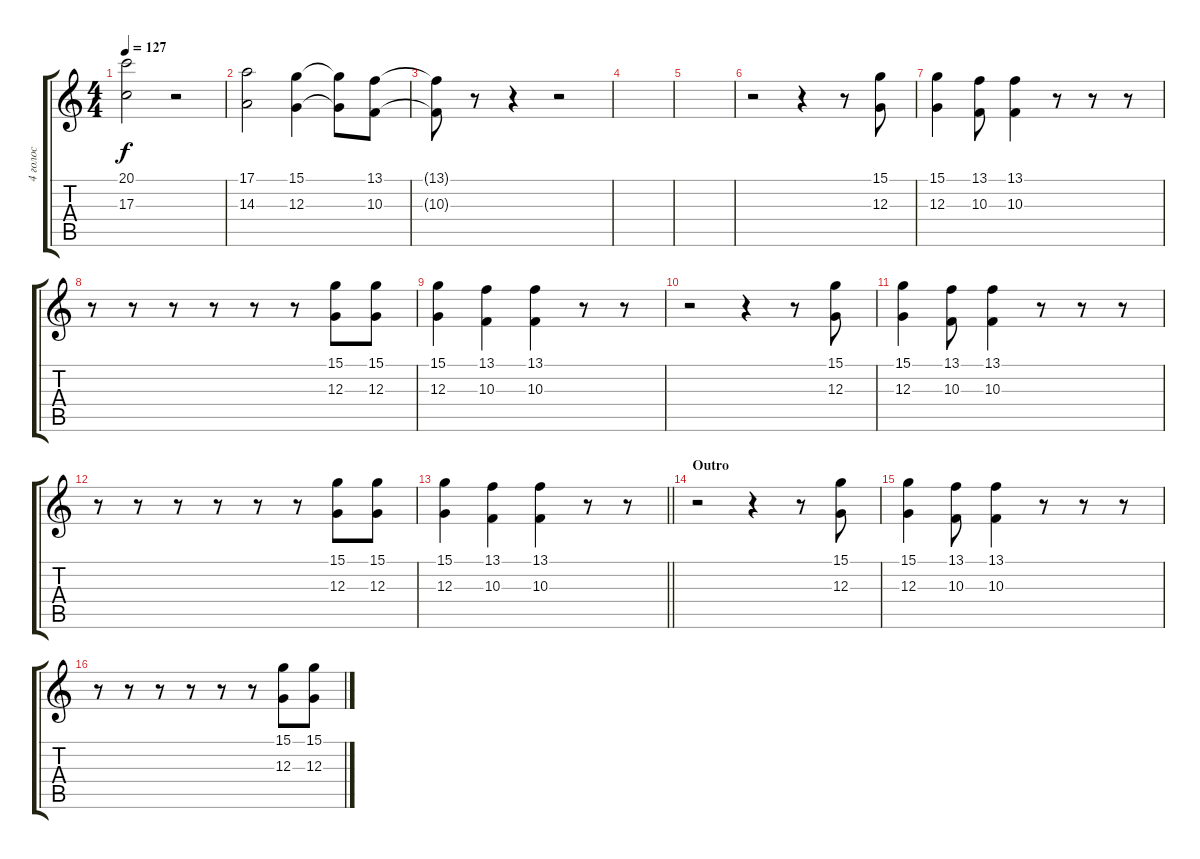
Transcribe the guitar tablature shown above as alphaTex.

\track ("4 голос" "4 голос") {instrument oboe}
\staff {score tabs}
\tuning (E4 B3 G3 D3 A2 E2) {hide}
\ts (4 4)
\tempo 127
\clef g2
\ks c
(20.1 17.3).2{dy f} r.2 |
(17.1 14.3).2 (15.1 12.3).4 (15.1{t} 12.3{t}).8 (13.1 10.3).8 |
(13.1{t} 10.3{t}).8 r.8 r.4 r.2 |
|
|
r.2 r.4 r.8 (15.1 12.3).8 |
(15.1 12.3).4 (13.1 10.3).8 (13.1 10.3).4 r.8 r.8 r.8 |
r.8 r.8 r.8 r.8 r.8 r.8 (15.1 12.3).8 (15.1 12.3).8 |
(15.1 12.3).4 (13.1 10.3).4 (13.1 10.3).4 r.8 r.8 |
r.2 r.4 r.8 (15.1 12.3).8 |
(15.1 12.3).4 (13.1 10.3).8 (13.1 10.3).4 r.8 r.8 r.8 |
r.8 r.8 r.8 r.8 r.8 r.8 (15.1 12.3).8 (15.1 12.3).8 |
\barLineRight lightlight
(15.1 12.3).4 (13.1 10.3).4 (13.1 10.3).4 r.8 r.8 |
\section ("" "Outro")
r.2 r.4 r.8 (15.1 12.3).8 |
(15.1 12.3).4 (13.1 10.3).8 (13.1 10.3).4 r.8 r.8 r.8 |
r.8 r.8 r.8 r.8 r.8 r.8 (15.1 12.3).8 (15.1 12.3).8
